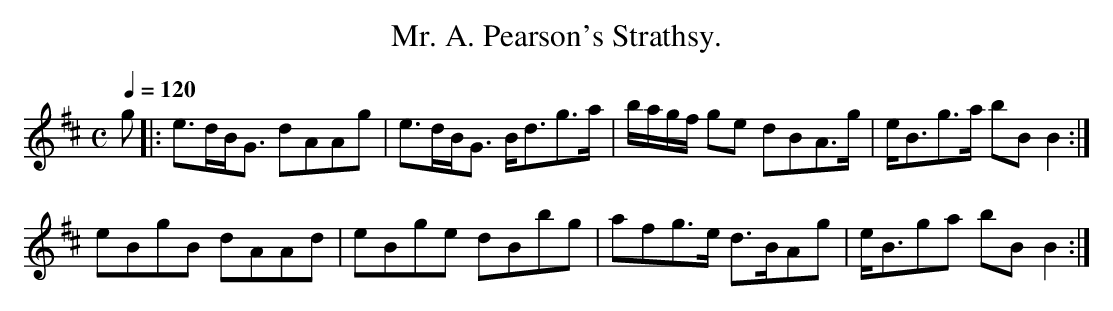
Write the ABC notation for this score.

X:1
T:Mr. A. Pearson's Strathsy.
M:C
L:1/8
Q:1/4=120
K:B Minor
g|:e>dB<G dAAg|e>dB<G B<dg>a|b/a/g/f/ ge  dBA>g|e<Bg>a bB B2:|
   eBgB  dAAd|eBge  dBbg |afg>e d>BAg |e<Bga  bB B2:|
